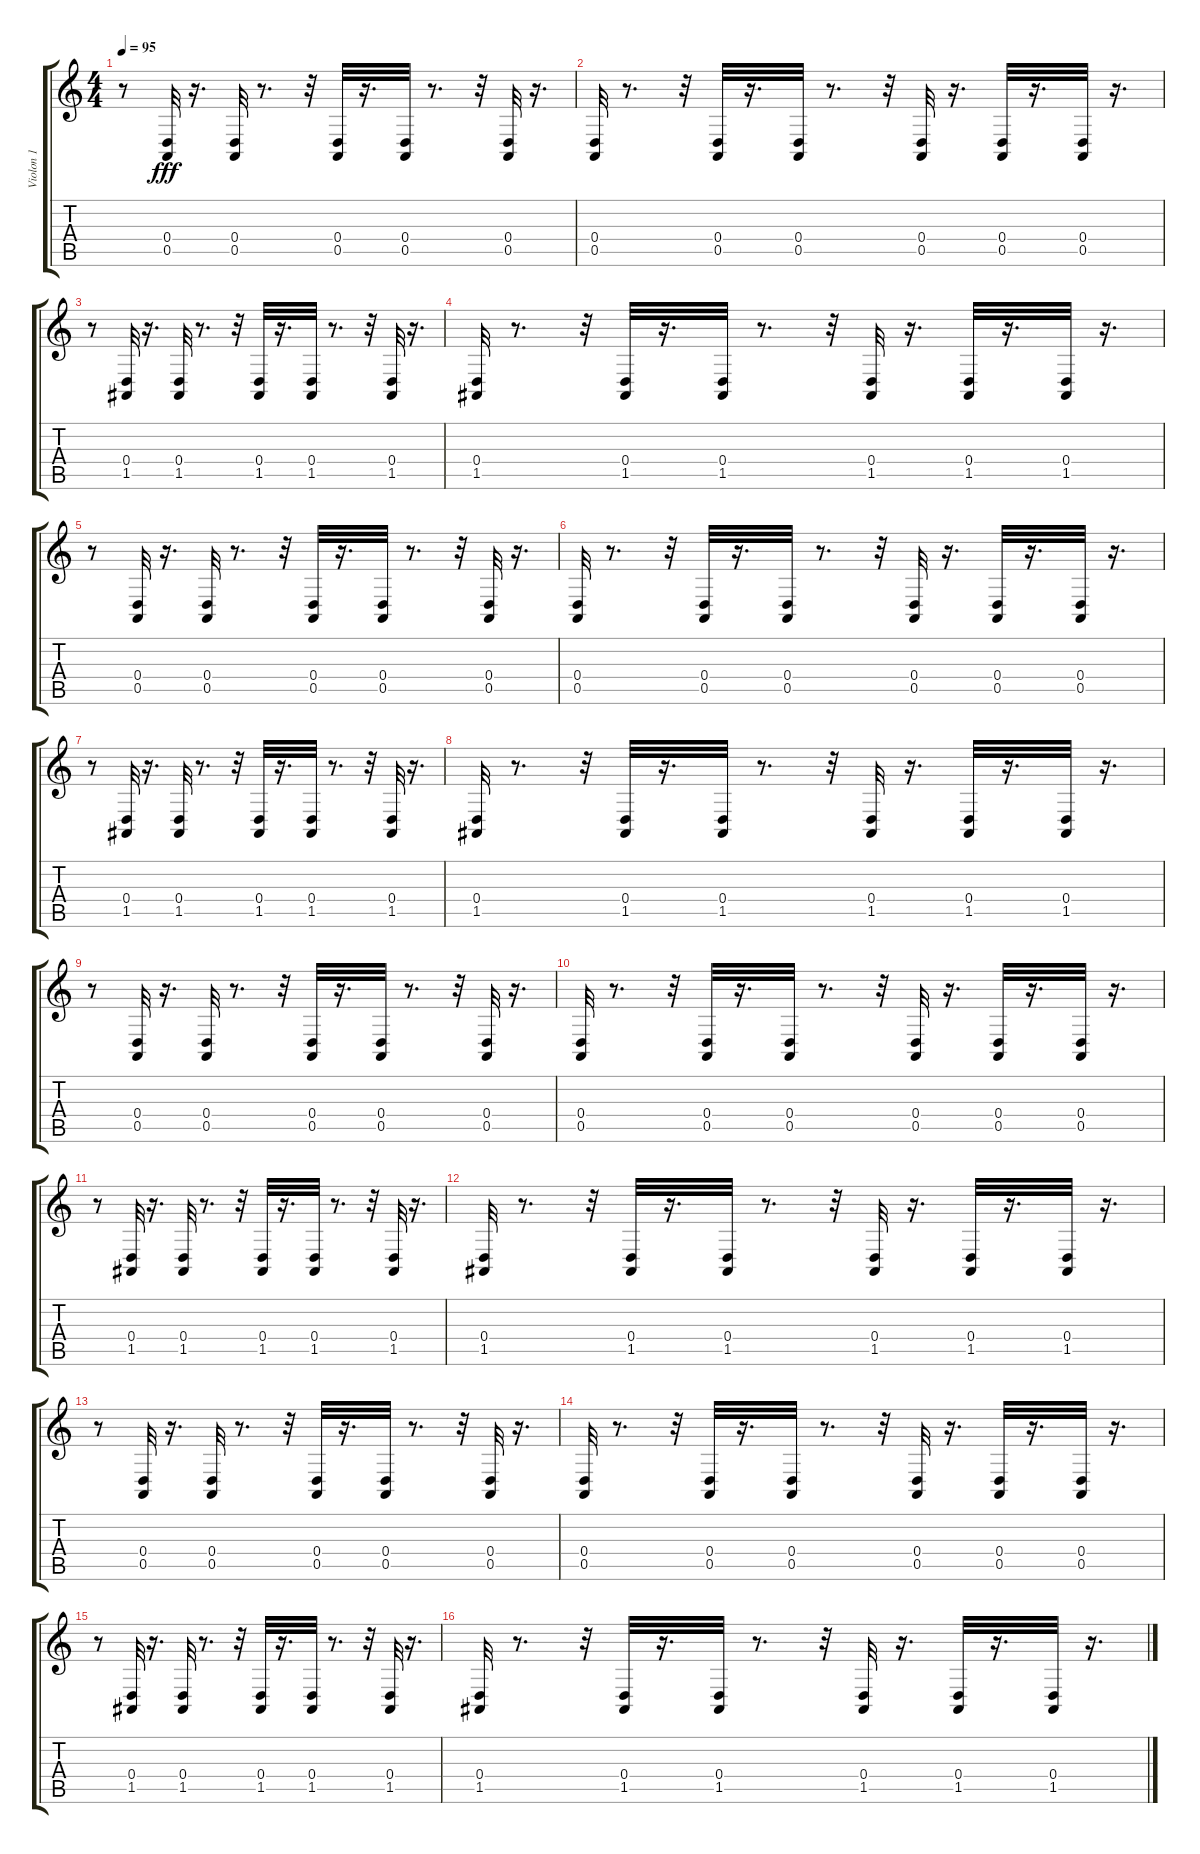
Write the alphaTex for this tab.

\track ("Violon 1" "Violon 1") {instrument violin}
\staff {score tabs}
\tuning (E4 B3 G3 D3 A2 E2) {hide}
\ts (4 4)
\tempo 95
\clef g2
\ks c
r.8{dy fff} (0.4 0.5).32 r.16{d} (0.4 0.5).32 r.8{d} r.32 (0.4 0.5).32 r.16{d} (0.4 0.5).32 r.8{d} r.32 (0.4 0.5).32 r.16{d} |
(0.4 0.5).32 r.8{d} r.32 (0.4 0.5).32 r.16{d} (0.4 0.5).32 r.8{d} r.32 (0.4 0.5).32 r.16{d} (0.4 0.5).32 r.16{d} (0.4 0.5).32 r.16{d} |
r.8 (0.4 1.5).32 r.16{d} (0.4 1.5).32 r.8{d} r.32 (0.4 1.5).32 r.16{d} (0.4 1.5).32 r.8{d} r.32 (0.4 1.5).32 r.16{d} |
(0.4 1.5).32 r.8{d} r.32 (0.4 1.5).32 r.16{d} (0.4 1.5).32 r.8{d} r.32 (0.4 1.5).32 r.16{d} (0.4 1.5).32 r.16{d} (0.4 1.5).32 r.16{d} |
r.8 (0.4 0.5).32 r.16{d} (0.4 0.5).32 r.8{d} r.32 (0.4 0.5).32 r.16{d} (0.4 0.5).32 r.8{d} r.32 (0.4 0.5).32 r.16{d} |
(0.4 0.5).32 r.8{d} r.32 (0.4 0.5).32 r.16{d} (0.4 0.5).32 r.8{d} r.32 (0.4 0.5).32 r.16{d} (0.4 0.5).32 r.16{d} (0.4 0.5).32 r.16{d} |
r.8 (0.4 1.5).32 r.16{d} (0.4 1.5).32 r.8{d} r.32 (0.4 1.5).32 r.16{d} (0.4 1.5).32 r.8{d} r.32 (0.4 1.5).32 r.16{d} |
(0.4 1.5).32 r.8{d} r.32 (0.4 1.5).32 r.16{d} (0.4 1.5).32 r.8{d} r.32 (0.4 1.5).32 r.16{d} (0.4 1.5).32 r.16{d} (0.4 1.5).32 r.16{d} |
r.8 (0.4 0.5).32 r.16{d} (0.4 0.5).32 r.8{d} r.32 (0.4 0.5).32 r.16{d} (0.4 0.5).32 r.8{d} r.32 (0.4 0.5).32 r.16{d} |
(0.4 0.5).32 r.8{d} r.32 (0.4 0.5).32 r.16{d} (0.4 0.5).32 r.8{d} r.32 (0.4 0.5).32 r.16{d} (0.4 0.5).32 r.16{d} (0.4 0.5).32 r.16{d} |
r.8 (0.4 1.5).32 r.16{d} (0.4 1.5).32 r.8{d} r.32 (0.4 1.5).32 r.16{d} (0.4 1.5).32 r.8{d} r.32 (0.4 1.5).32 r.16{d} |
(0.4 1.5).32 r.8{d} r.32 (0.4 1.5).32 r.16{d} (0.4 1.5).32 r.8{d} r.32 (0.4 1.5).32 r.16{d} (0.4 1.5).32 r.16{d} (0.4 1.5).32 r.16{d} |
r.8 (0.4 0.5).32 r.16{d} (0.4 0.5).32 r.8{d} r.32 (0.4 0.5).32 r.16{d} (0.4 0.5).32 r.8{d} r.32 (0.4 0.5).32 r.16{d} |
(0.4 0.5).32 r.8{d} r.32 (0.4 0.5).32 r.16{d} (0.4 0.5).32 r.8{d} r.32 (0.4 0.5).32 r.16{d} (0.4 0.5).32 r.16{d} (0.4 0.5).32 r.16{d} |
r.8 (0.4 1.5).32 r.16{d} (0.4 1.5).32 r.8{d} r.32 (0.4 1.5).32 r.16{d} (0.4 1.5).32 r.8{d} r.32 (0.4 1.5).32 r.16{d} |
(0.4 1.5).32 r.8{d} r.32 (0.4 1.5).32 r.16{d} (0.4 1.5).32 r.8{d} r.32 (0.4 1.5).32 r.16{d} (0.4 1.5).32 r.16{d} (0.4 1.5).32 r.16{d}
